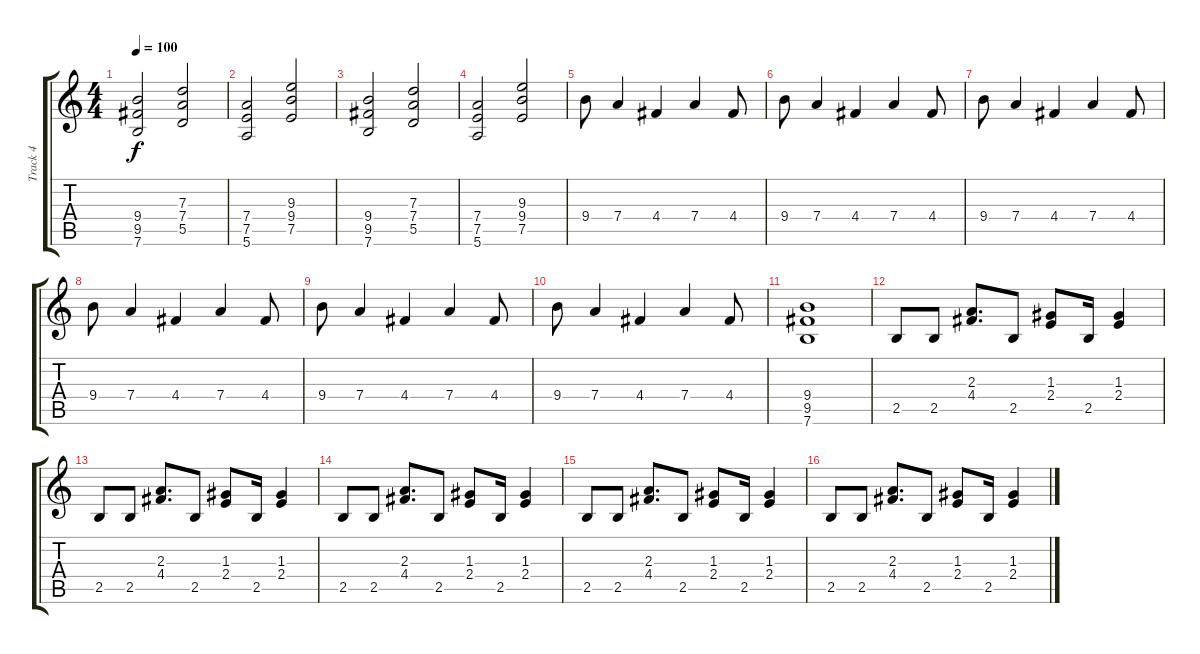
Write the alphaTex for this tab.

\track ("Track 4" "Track 4") {instrument distortionguitar}
\staff {score tabs}
\tuning (E4 B3 G3 D3 A2 E2) {hide}
\ts (4 4)
\tempo 100
\clef g2
\ks c
(9.4 9.5 7.6).2{dy f} (7.3 7.4 5.5).2 |
(7.4 7.5 5.6).2 (9.3 9.4 7.5).2 |
(9.4 9.5 7.6).2 (7.3 7.4 5.5).2 |
(7.4 7.5 5.6).2 (9.3 9.4 7.5).2 |
9.4.8 7.4.4 4.4.4 7.4.4 4.4.8 |
9.4.8 7.4.4 4.4.4 7.4.4 4.4.8 |
9.4.8 7.4.4 4.4.4 7.4.4 4.4.8 |
9.4.8 7.4.4 4.4.4 7.4.4 4.4.8 |
9.4.8 7.4.4 4.4.4 7.4.4 4.4.8 |
9.4.8 7.4.4 4.4.4 7.4.4 4.4.8 |
(9.4 9.5 7.6).1 |
2.5.8{volume 9} 2.5.8 (2.3 4.4).8{d} 2.5.8 (1.3 2.4).8 2.5.16 (1.3 2.4).4 |
2.5.8 2.5.8 (2.3 4.4).8{d} 2.5.8 (1.3 2.4).8 2.5.16 (1.3 2.4).4 |
2.5.8 2.5.8 (2.3 4.4).8{d} 2.5.8 (1.3 2.4).8 2.5.16 (1.3 2.4).4 |
2.5.8 2.5.8 (2.3 4.4).8{d} 2.5.8 (1.3 2.4).8 2.5.16 (1.3 2.4).4 |
2.5.8 2.5.8 (2.3 4.4).8{d} 2.5.8 (1.3 2.4).8 2.5.16 (1.3 2.4).4
